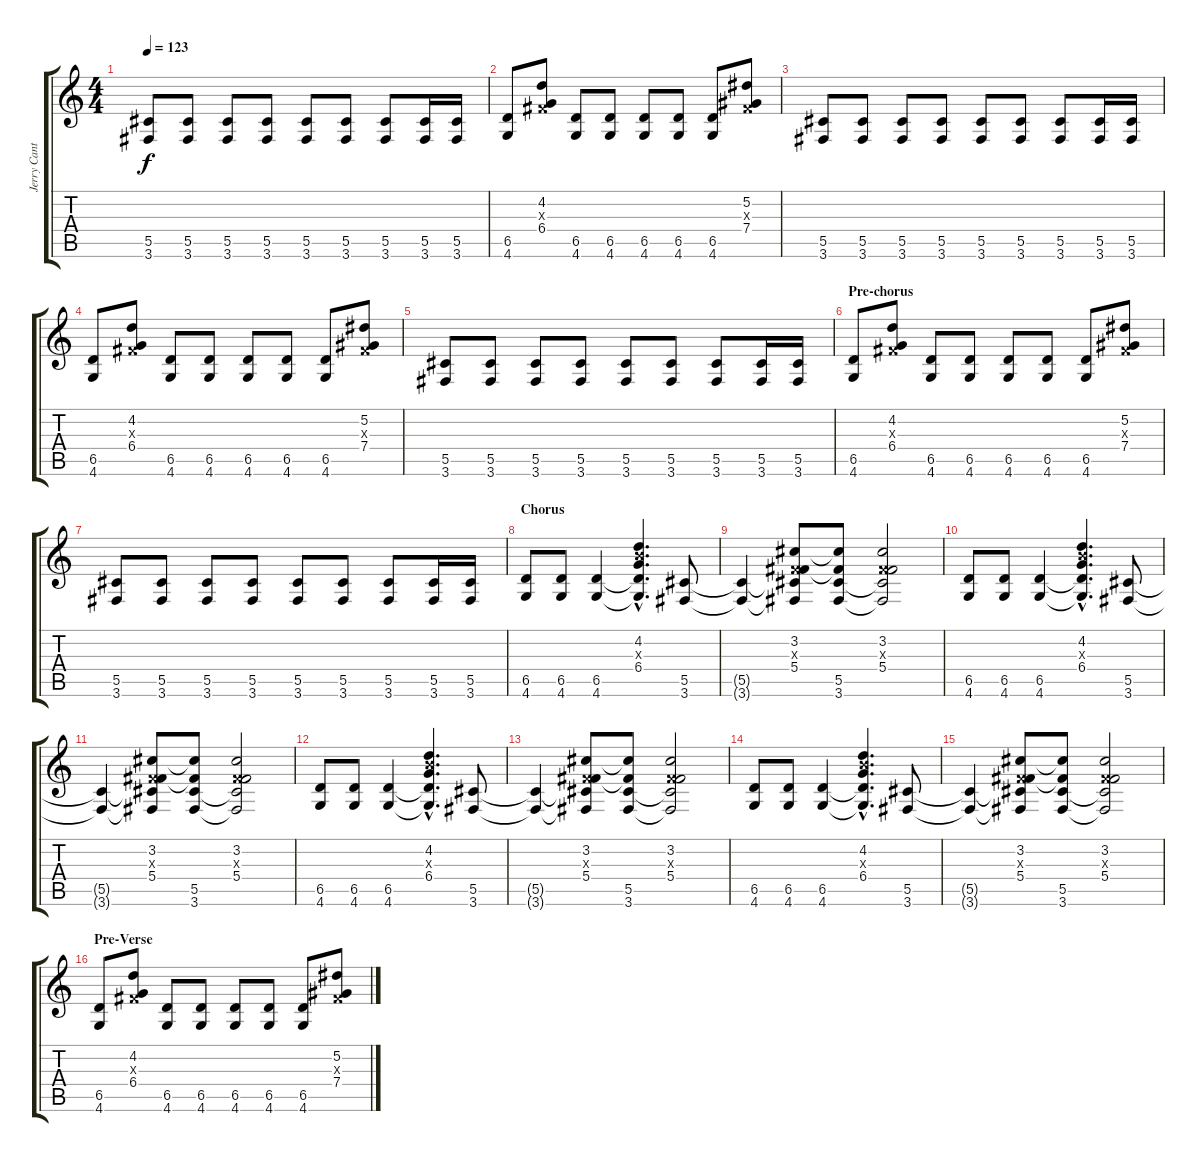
\track ("Jerry Cantrell - Overdub Guitar/Solo" "Jerry Cant") {instrument distortionguitar}
\staff {score tabs}
\tuning (Eb4 Bb3 Gb3 Db3 Ab2 Eb2) {hide}
\ts (4 4)
\tempo 123
\clef g2
\ks c
(5.5 3.6).8{dy f} (5.5 3.6).8 (5.5 3.6).8 (5.5 3.6).8 (5.5 3.6).8 (5.5 3.6).8 (5.5 3.6).8 (5.5 3.6).16 (5.5 3.6).16 |
(6.5 4.6).8 (4.2 0.3{x} 6.4).8 (6.5 4.6).8 (6.5 4.6).8 (6.5 4.6).8 (6.5 4.6).8 (6.5 4.6).8 (5.2 0.3{x} 7.4).8 |
(5.5 3.6).8 (5.5 3.6).8 (5.5 3.6).8 (5.5 3.6).8 (5.5 3.6).8 (5.5 3.6).8 (5.5 3.6).8 (5.5 3.6).16 (5.5 3.6).16 |
(6.5 4.6).8 (4.2 0.3{x} 6.4).8 (6.5 4.6).8 (6.5 4.6).8 (6.5 4.6).8 (6.5 4.6).8 (6.5 4.6).8 (5.2 0.3{x} 7.4).8 |
(5.5 3.6).8 (5.5 3.6).8 (5.5 3.6).8 (5.5 3.6).8 (5.5 3.6).8 (5.5 3.6).8 (5.5 3.6).8 (5.5 3.6).16 (5.5 3.6).16 |
\section ("" "Pre-chorus")
(6.5 4.6).8 (4.2 0.3{x} 6.4).8 (6.5 4.6).8 (6.5 4.6).8 (6.5 4.6).8 (6.5 4.6).8 (6.5 4.6).8 (5.2 0.3{x} 7.4).8 |
(5.5 3.6).8 (5.5 3.6).8 (5.5 3.6).8 (5.5 3.6).8 (5.5 3.6).8 (5.5 3.6).8 (5.5 3.6).8 (5.5 3.6).16 (5.5 3.6).16 |
\section ("" "Chorus")
(6.5 4.6).8{volume 10 balance 4 instrument distortionguitar} (6.5 4.6).8 (6.5 4.6).4 (4.2{hac} 5.3{hac x} 6.4{hac} 6.5{hac t} 4.6{hac t}).4{d} (5.5 3.6).8 |
(5.5{t} 3.6{t}).4 (3.2 0.3{x} 5.4 5.5{t} 3.6{t}).8 (3.2{t} 5.4{t} 5.5 3.6).8 (3.2 0.3{x} 5.4 5.5{t} 3.6{t}).2 |
(6.5 4.6).8 (6.5 4.6).8 (6.5 4.6).4 (4.2{hac} 5.3{hac x} 6.4{hac} 6.5{hac t} 4.6{hac t}).4{d} (5.5 3.6).8 |
(5.5{t} 3.6{t}).4 (3.2 0.3{x} 5.4 5.5{t} 3.6{t}).8 (3.2{t} 5.4{t} 5.5 3.6).8 (3.2 0.3{x} 5.4 5.5{t} 3.6{t}).2 |
(6.5 4.6).8 (6.5 4.6).8 (6.5 4.6).4 (4.2{hac} 5.3{hac x} 6.4{hac} 6.5{hac t} 4.6{hac t}).4{d} (5.5 3.6).8 |
(5.5{t} 3.6{t}).4 (3.2 0.3{x} 5.4 5.5{t} 3.6{t}).8 (3.2{t} 5.4{t} 5.5 3.6).8 (3.2 0.3{x} 5.4 5.5{t} 3.6{t}).2 |
(6.5 4.6).8 (6.5 4.6).8 (6.5 4.6).4 (4.2{hac} 5.3{hac x} 6.4{hac} 6.5{hac t} 4.6{hac t}).4{d} (5.5 3.6).8 |
(5.5{t} 3.6{t}).4 (3.2 0.3{x} 5.4 5.5{t} 3.6{t}).8 (3.2{t} 5.4{t} 5.5 3.6).8 (3.2 0.3{x} 5.4 5.5{t} 3.6{t}).2 |
\section ("" "Pre-Verse")
(6.5 4.6).8{volume 10 balance 4 instrument distortionguitar} (4.2 0.3{x} 6.4).8 (6.5 4.6).8 (6.5 4.6).8 (6.5 4.6).8 (6.5 4.6).8 (6.5 4.6).8 (5.2 0.3{x} 7.4).8
